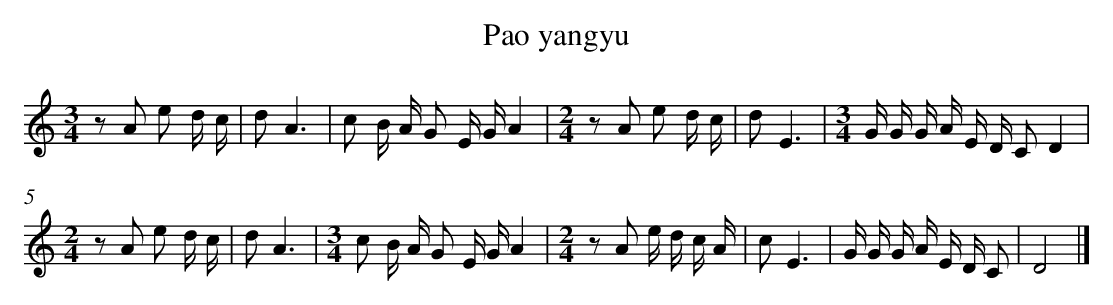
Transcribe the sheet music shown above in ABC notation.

X:1
T: Pao yangyu
L: 1/16
M: 3/4
K: C
z2 A2 e2 d c [I:setbarnb 1]|
d2A6 |
c2 B A G2 E GA4 |
[M:2/4]z2 A2 e2 d c |
d2E6 |
[M:3/4]G G G A E D C2D4 |
[M:2/4]z2 A2 e2 d c |
d2A6 |
[M:3/4]c2 B A G2 E GA4 |
[M:2/4]z2 A2 e d c A |
c2E6 |
G G G A E D C2 |
D8 |]
